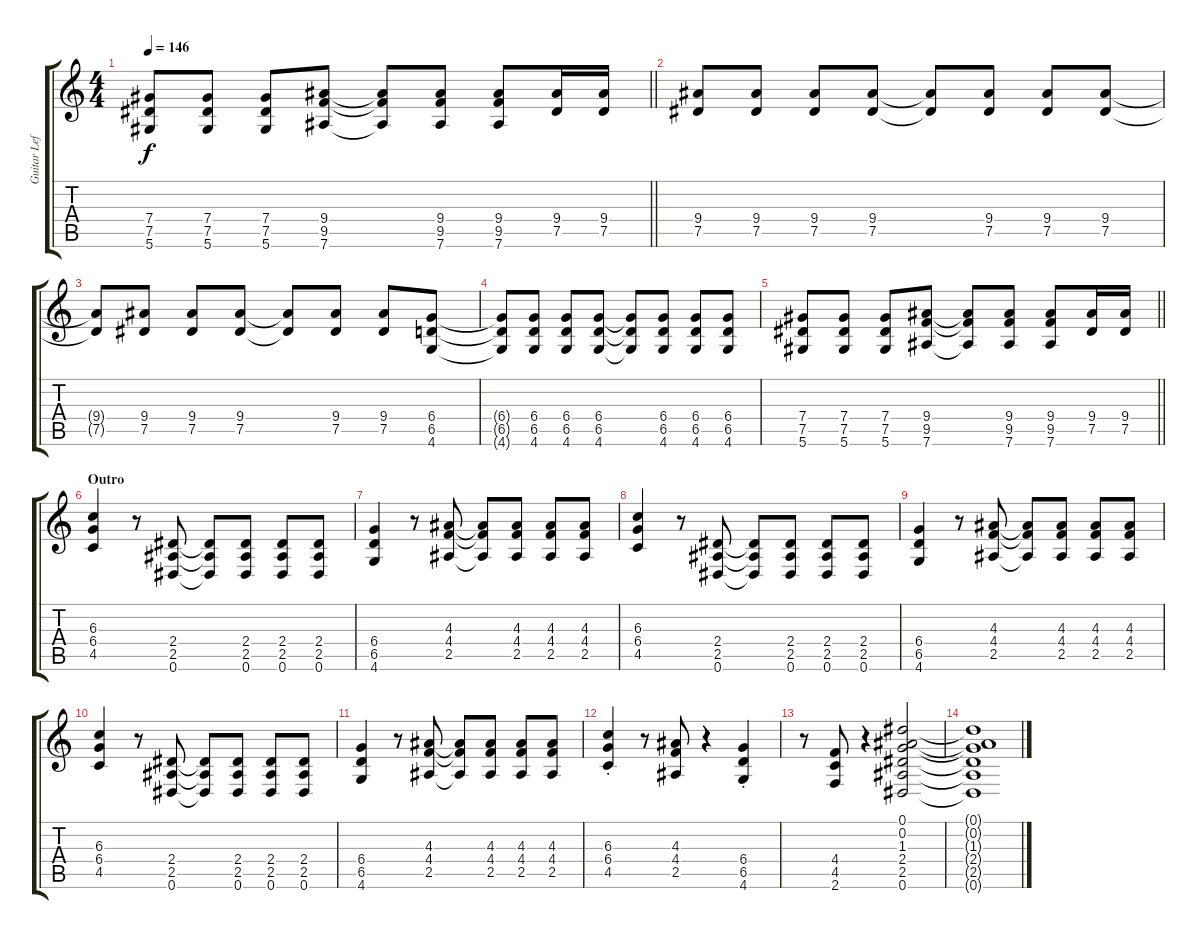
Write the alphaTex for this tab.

\track ("Guitar Left" "Guitar Lef") {instrument overdrivenguitar}
\staff {score tabs}
\tuning (Eb4 Bb3 Gb3 Db3 Ab2 Eb2) {hide}
\ts (4 4)
\tempo 146
\clef g2
\barLineRight lightlight
\ks c
(7.4 7.5 5.6).8{dy f} (7.4 7.5 5.6).8 (7.4 7.5 5.6).8 (9.4 9.5 7.6).8 (9.4{t} 9.5{t} 7.6{t}).8 (9.4 9.5 7.6).8 (9.4 9.5 7.6).8 (9.4 7.5).16 (9.4 7.5).16 |
(9.4 7.5).8 (9.4 7.5).8 (9.4 7.5).8 (9.4 7.5).8 (9.4{t} 7.5{t}).8 (9.4 7.5).8 (9.4 7.5).8 (9.4 7.5).8 |
(9.4{t} 7.5{t}).8 (9.4 7.5).8 (9.4 7.5).8 (9.4 7.5).8 (9.4{t} 7.5{t}).8 (9.4 7.5).8 (9.4 7.5).8 (6.4 6.5 4.6).8 |
(6.4{t} 6.5{t} 4.6{t}).8 (6.4 6.5 4.6).8 (6.4 6.5 4.6).8 (6.4 6.5 4.6).8 (6.4{t} 6.5{t} 4.6{t}).8 (6.4 6.5 4.6).8 (6.4 6.5 4.6).8 (6.4 6.5 4.6).8 |
\barLineRight lightlight
(7.4 7.5 5.6).8 (7.4 7.5 5.6).8 (7.4 7.5 5.6).8 (9.4 9.5 7.6).8 (9.4{t} 9.5{t} 7.6{t}).8 (9.4 9.5 7.6).8 (9.4 9.5 7.6).8 (9.4 7.5).16 (9.4 7.5).16 |
\section ("" "Outro")
(6.3 6.4 4.5).4 r.8 (2.4 2.5 0.6).8 (2.4{t} 2.5{t} 0.6{t}).8 (2.4 2.5 0.6).8 (2.4 2.5 0.6).8 (2.4 2.5 0.6).8 |
(6.4 6.5 4.6).4 r.8 (4.3 4.4 2.5).8 (4.3{t} 4.4{t} 2.5{t}).8 (4.3 4.4 2.5).8 (4.3 4.4 2.5).8 (4.3 4.4 2.5).8 |
(6.3 6.4 4.5).4 r.8 (2.4 2.5 0.6).8 (2.4{t} 2.5{t} 0.6{t}).8 (2.4 2.5 0.6).8 (2.4 2.5 0.6).8 (2.4 2.5 0.6).8 |
(6.4 6.5 4.6).4 r.8 (4.3 4.4 2.5).8 (4.3{t} 4.4{t} 2.5{t}).8 (4.3 4.4 2.5).8 (4.3 4.4 2.5).8 (4.3 4.4 2.5).8 |
(6.3 6.4 4.5).4 r.8 (2.4 2.5 0.6).8 (2.4{t} 2.5{t} 0.6{t}).8 (2.4 2.5 0.6).8 (2.4 2.5 0.6).8 (2.4 2.5 0.6).8 |
(6.4 6.5 4.6).4 r.8 (4.3 4.4 2.5).8 (4.3{t} 4.4{t} 2.5{t}).8 (4.3 4.4 2.5).8 (4.3 4.4 2.5).8 (4.3 4.4 2.5).8 |
(6.3{st} 6.4{st} 4.5{st}).4 r.8 (4.3 4.4 2.5).8 r.4 (6.4{st} 6.5{st} 4.6{st}).4 |
r.8 (4.4 4.5 2.6).8 r.4 (0.1 0.2 1.3 2.4 2.5 0.6).2 |
(0.1{t} 0.2{t} 1.3{t} 2.4{t} 2.5{t} 0.6{t}).1
